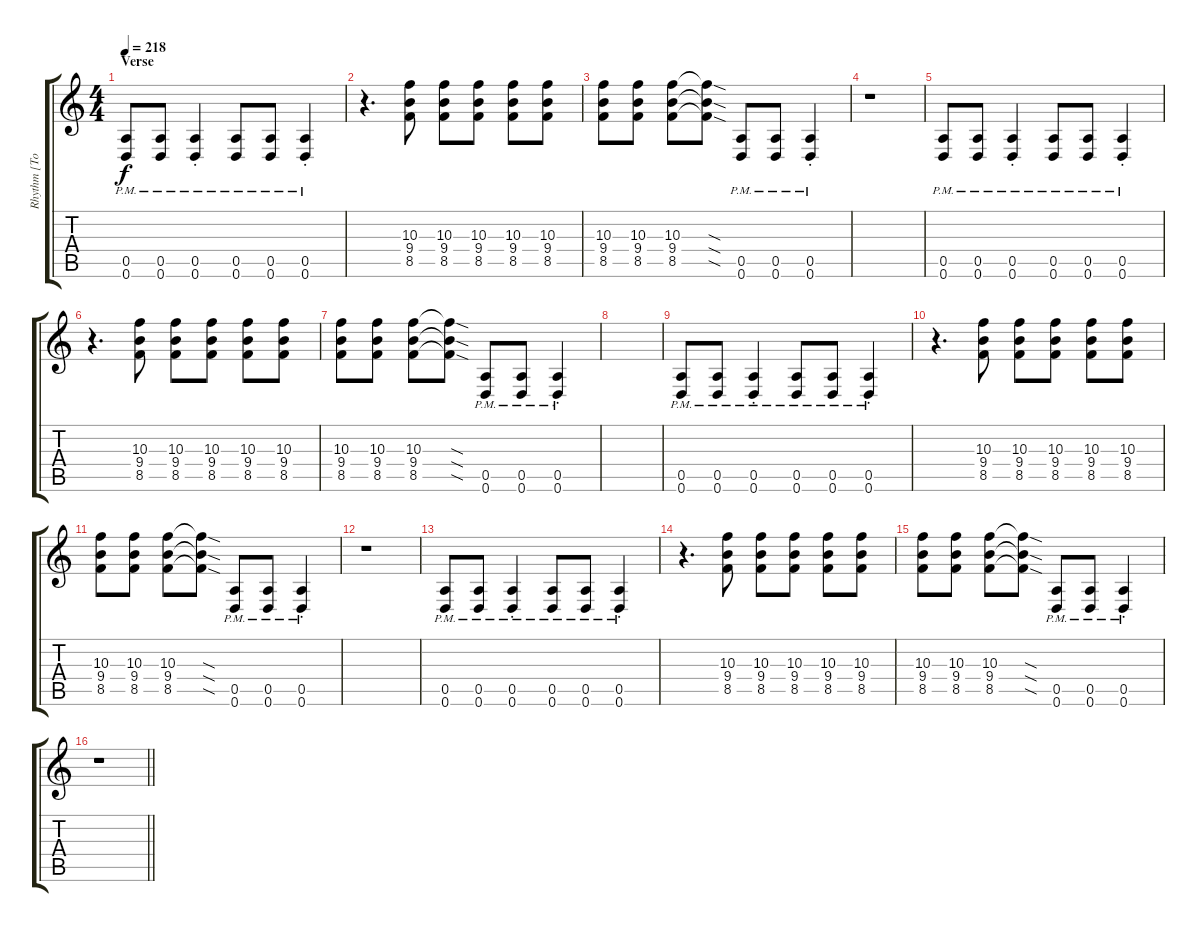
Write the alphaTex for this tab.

\track ("Rhythm [Tony Rombola]" "Rhythm [To") {instrument distortionguitar}
\staff {score tabs}
\tuning (E4 B3 G3 D3 A2 D2) {hide}
\ts (4 4)
\section ("" "Verse")
\tempo 218
\clef g2
\ks c
(0.5{pm} 0.6{pm}).8{dy f} (0.5{pm} 0.6{pm}).8 (0.5{pm st} 0.6{pm st}).4 (0.5{pm} 0.6{pm}).8 (0.5{pm} 0.6{pm}).8 (0.5{pm st} 0.6{pm st}).4 |
r.4{d} (10.3 9.4 8.5).8 (10.3 9.4 8.5).8 (10.3 9.4 8.5).8 (10.3 9.4 8.5).8 (10.3 9.4 8.5).8 |
(10.3 9.4 8.5).8 (10.3 9.4 8.5).8 (10.3 9.4 8.5).8 (10.3{sod t} 9.4{sod t} 8.5{sod t}).8 (0.5{pm} 0.6{pm}).8 (0.5{pm} 0.6{pm}).8 (0.5{pm st} 0.6{pm st}).4 |
r.1 |
(0.5{pm} 0.6{pm}).8 (0.5{pm} 0.6{pm}).8 (0.5{pm st} 0.6{pm st}).4 (0.5{pm} 0.6{pm}).8 (0.5{pm} 0.6{pm}).8 (0.5{pm st} 0.6{pm st}).4 |
r.4{d} (10.3 9.4 8.5).8 (10.3 9.4 8.5).8 (10.3 9.4 8.5).8 (10.3 9.4 8.5).8 (10.3 9.4 8.5).8 |
(10.3 9.4 8.5).8 (10.3 9.4 8.5).8 (10.3 9.4 8.5).8 (10.3{sod t} 9.4{sod t} 8.5{sod t}).8 (0.5{pm} 0.6{pm}).8 (0.5{pm} 0.6{pm}).8 (0.5{pm st} 0.6{pm st}).4 |
|
(0.5{pm} 0.6{pm}).8 (0.5{pm} 0.6{pm}).8 (0.5{pm st} 0.6{pm st}).4 (0.5{pm} 0.6{pm}).8 (0.5{pm} 0.6{pm}).8 (0.5{pm st} 0.6{pm st}).4 |
r.4{d} (10.3 9.4 8.5).8 (10.3 9.4 8.5).8 (10.3 9.4 8.5).8 (10.3 9.4 8.5).8 (10.3 9.4 8.5).8 |
(10.3 9.4 8.5).8 (10.3 9.4 8.5).8 (10.3 9.4 8.5).8 (10.3{sod t} 9.4{sod t} 8.5{sod t}).8 (0.5{pm} 0.6{pm}).8 (0.5{pm} 0.6{pm}).8 (0.5{pm st} 0.6{pm st}).4 |
r.1 |
(0.5{pm} 0.6{pm}).8 (0.5{pm} 0.6{pm}).8 (0.5{pm st} 0.6{pm st}).4 (0.5{pm} 0.6{pm}).8 (0.5{pm} 0.6{pm}).8 (0.5{pm st} 0.6{pm st}).4 |
r.4{d} (10.3 9.4 8.5).8 (10.3 9.4 8.5).8 (10.3 9.4 8.5).8 (10.3 9.4 8.5).8 (10.3 9.4 8.5).8 |
(10.3 9.4 8.5).8 (10.3 9.4 8.5).8 (10.3 9.4 8.5).8 (10.3{sod t} 9.4{sod t} 8.5{sod t}).8 (0.5{pm} 0.6{pm}).8 (0.5{pm} 0.6{pm}).8 (0.5{pm st} 0.6{pm st}).4 |
\barLineRight lightlight
r.1
